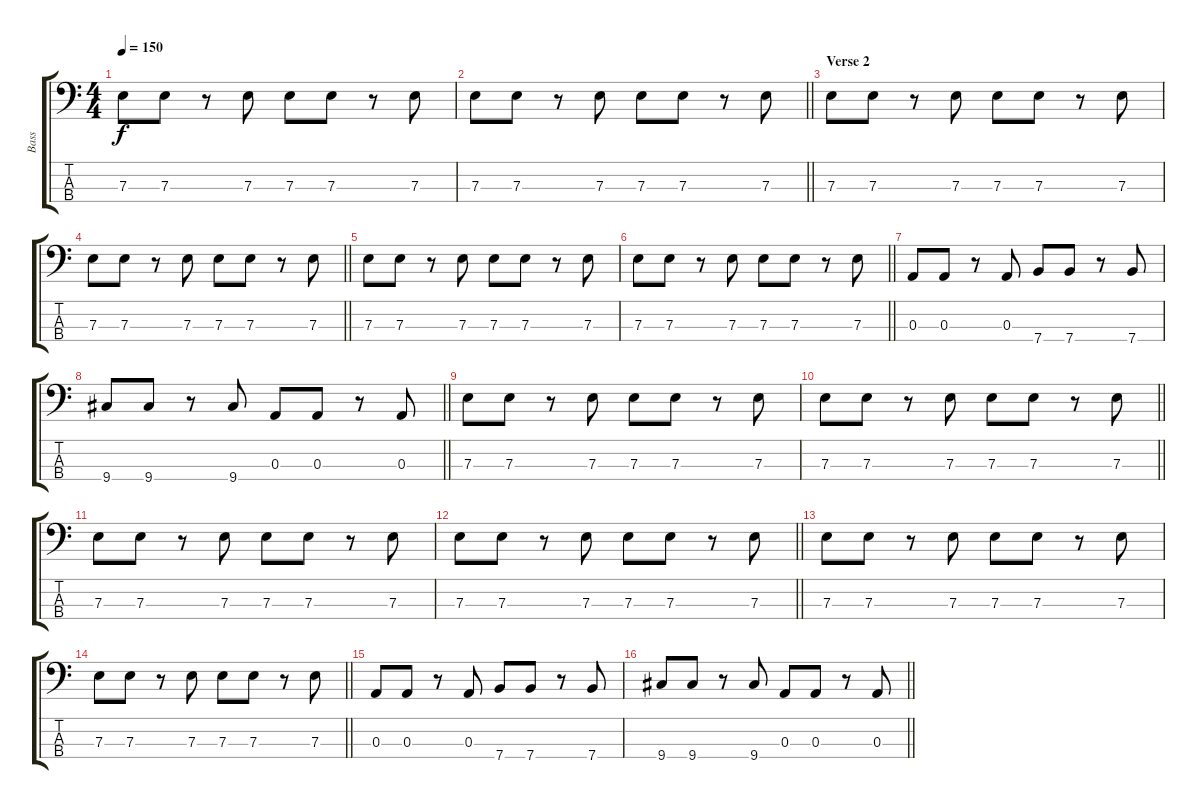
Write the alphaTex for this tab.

\track ("Bass" "Bass") {instrument electricbasspick}
\staff {score tabs}
\tuning (G2 D2 A1 E1) {hide}
\ts (4 4)
\tempo 150
\clef f4
\ks c
7.3.8{dy f} 7.3.8 r.8 7.3.8 7.3.8 7.3.8 r.8 7.3.8 |
\barLineRight lightlight
7.3.8 7.3.8 r.8 7.3.8 7.3.8 7.3.8 r.8 7.3.8 |
\section ("" "Verse 2")
7.3.8 7.3.8 r.8 7.3.8 7.3.8 7.3.8 r.8 7.3.8 |
\barLineRight lightlight
7.3.8 7.3.8 r.8 7.3.8 7.3.8 7.3.8 r.8 7.3.8 |
7.3.8 7.3.8 r.8 7.3.8 7.3.8 7.3.8 r.8 7.3.8 |
\barLineRight lightlight
7.3.8 7.3.8 r.8 7.3.8 7.3.8 7.3.8 r.8 7.3.8 |
0.3.8 0.3.8 r.8 0.3.8 7.4.8 7.4.8 r.8 7.4.8 |
\barLineRight lightlight
9.4.8 9.4.8 r.8 9.4.8 0.3.8 0.3.8 r.8 0.3.8 |
7.3.8 7.3.8 r.8 7.3.8 7.3.8 7.3.8 r.8 7.3.8 |
\barLineRight lightlight
7.3.8 7.3.8 r.8 7.3.8 7.3.8 7.3.8 r.8 7.3.8 |
7.3.8 7.3.8 r.8 7.3.8 7.3.8 7.3.8 r.8 7.3.8 |
\barLineRight lightlight
7.3.8 7.3.8 r.8 7.3.8 7.3.8 7.3.8 r.8 7.3.8 |
7.3.8 7.3.8 r.8 7.3.8 7.3.8 7.3.8 r.8 7.3.8 |
\barLineRight lightlight
7.3.8 7.3.8 r.8 7.3.8 7.3.8 7.3.8 r.8 7.3.8 |
0.3.8 0.3.8 r.8 0.3.8 7.4.8 7.4.8 r.8 7.4.8 |
\barLineRight lightlight
9.4.8 9.4.8 r.8 9.4.8 0.3.8 0.3.8 r.8 0.3.8
